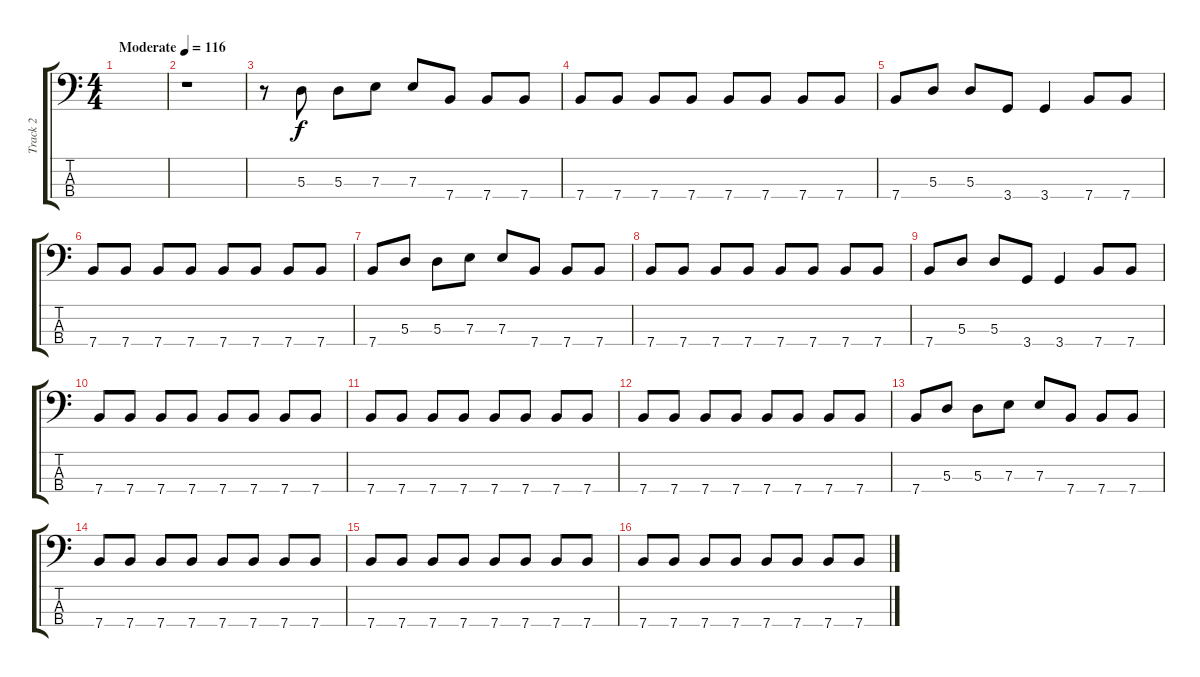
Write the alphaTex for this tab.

\track ("Track 2" "Track 2") {instrument electricbassfinger}
\staff {score tabs}
\tuning (G2 D2 A1 E1) {hide}
\ts (4 4)
\tempo (116 "Moderate")
\clef f4
\ks c
|
r.1 |
r.8 5.3.8 5.3.8 7.3.8 7.3.8 7.4.8 7.4.8 7.4.8 |
7.4.8 7.4.8 7.4.8 7.4.8 7.4.8 7.4.8 7.4.8 7.4.8 |
7.4.8 5.3.8 5.3.8 3.4.8 3.4.4 7.4.8 7.4.8 |
7.4.8 7.4.8 7.4.8 7.4.8 7.4.8 7.4.8 7.4.8 7.4.8 |
7.4.8 5.3.8 5.3.8 7.3.8 7.3.8 7.4.8 7.4.8 7.4.8 |
7.4.8 7.4.8 7.4.8 7.4.8 7.4.8 7.4.8 7.4.8 7.4.8 |
7.4.8 5.3.8 5.3.8 3.4.8 3.4.4 7.4.8 7.4.8 |
7.4.8 7.4.8 7.4.8 7.4.8 7.4.8 7.4.8 7.4.8 7.4.8 |
7.4.8 7.4.8 7.4.8 7.4.8 7.4.8 7.4.8 7.4.8 7.4.8 |
7.4.8 7.4.8 7.4.8 7.4.8 7.4.8 7.4.8 7.4.8 7.4.8 |
7.4.8 5.3.8 5.3.8 7.3.8 7.3.8 7.4.8 7.4.8 7.4.8 |
7.4.8 7.4.8 7.4.8 7.4.8 7.4.8 7.4.8 7.4.8 7.4.8 |
7.4.8 7.4.8 7.4.8 7.4.8 7.4.8 7.4.8 7.4.8 7.4.8 |
7.4.8 7.4.8 7.4.8 7.4.8 7.4.8 7.4.8 7.4.8 7.4.8
